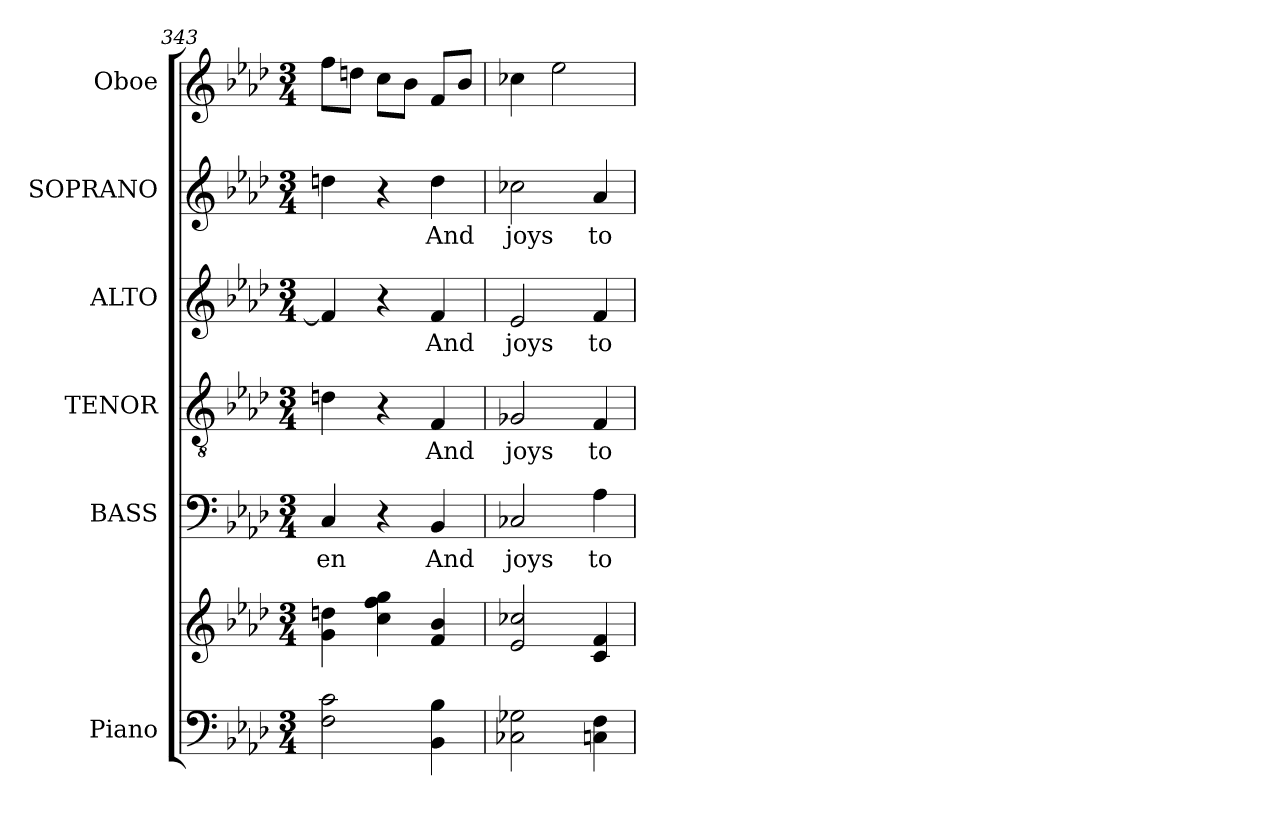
**kern	**kern	**kern	**text	**kern	**text	**kern	**text	**kern	**text	**kern
*part6	*part6	*part5	*part5	*part4	*part4	*part3	*part3	*part2	*part2	*part1
*staff7	*staff6	*staff5	*staff5	*staff4	*staff4	*staff3	*staff3	*staff2	*staff2	*staff1
*I"Piano	*	*I"BASS	*	*I"TENOR	*	*I"ALTO	*	*I"SOPRANO	*	*I"Oboe
*I'Pno.	*	*I'B.	*	*I'T.	*	*I'A.	*	*I'S.	*	*I'Ob.
*clefF4	*clefG2	*clefF4	*	*clefGv2	*	*clefG2	*	*clefG2	*	*clefG2
*	*	*	*	*ITrd7c12	*	*	*	*	*	*
*k[b-e-a-d-]	*k[b-e-a-d-]	*k[b-e-a-d-]	*	*k[b-e-a-d-]	*	*k[b-e-a-d-]	*	*k[b-e-a-d-]	*	*k[b-e-a-d-]
*A-:	*A-:	*A-:	*	*A-:	*	*A-:	*	*A-:	*	*A-:
*M3/4	*M3/4	*M3/4	*	*M3/4	*	*M3/4	*	*M3/4	*	*M3/4
=343	=343	=343	=343	=343	=343	=343	=343	=343	=343	=343
!	!	!	!LO:LY:b:color=#000000	!	!	!	!	!	!	!
2Fi\ 2ci	4gi\ 4ddni	4Ci/	-en	4Dni\	.	4fi/]	.	4ddni\	.	8ffi\L
.	.	.	.	.	.	.	.	.	.	8ddni\J
.	4cci\ 4ffi 4ggi	4r	.	4r	.	4r	.	4r	.	8cci\L
.	.	.	.	.	.	.	.	.	.	8b-i\J
!	!	!	!LO:LY:b:color=#000000	!	!	!	!	!	!	!
!	!	!	!	!	!LO:LY:b:color=#000000	!	!	!	!	!
!	!	!	!	!	!	!	!LO:LY:b:color=#000000	!	!	!
!	!	!	!	!	!	!	!	!	!LO:LY:b:color=#000000	!
4BB-i\ 4B-i	4fi/ 4b-i	4BB-i/	And	4FFi/	And	4fi/	And	4ddi\	And	8fi/L
.	.	.	.	.	.	.	.	.	.	8b-i/J
=344	=344	=344	=344	=344	=344	=344	=344	=344	=344	=344
!	!	!	!LO:LY:b:color=#000000	!	!	!	!	!	!	!
!	!	!	!	!	!LO:LY:b:color=#000000	!	!	!	!	!
!	!	!	!	!	!	!	!LO:LY:b:color=#000000	!	!	!
!	!	!	!	!	!	!	!	!	!LO:LY:b:color=#000000	!
2C-Xi\ 2G-Xi	2e-i/ 2cc-Xi	2C-Xi/	joys	2GG-Xi/	joys	2e-i/	joys	2cc-Xi\	joys	4cc-Xi\
.	.	.	.	.	.	.	.	.	.	2ee-i\
!	!	!	!LO:LY:b:color=#000000	!	!	!	!	!	!	!
!	!	!	!	!	!LO:LY:b:color=#000000	!	!	!	!	!
!	!	!	!	!	!	!	!LO:LY:b:color=#000000	!	!	!
!	!	!	!	!	!	!	!	!	!LO:LY:b:color=#000000	!
4Cni\ 4Fi	4ci/ 4fi	4A-i\	to	4FFi/	to	4fi/	to	4a-i/	to	.
=	=	=	=	=	=	=	=	=	=	=
*-	*-	*-	*-	*-	*-	*-	*-	*-	*-	*-
